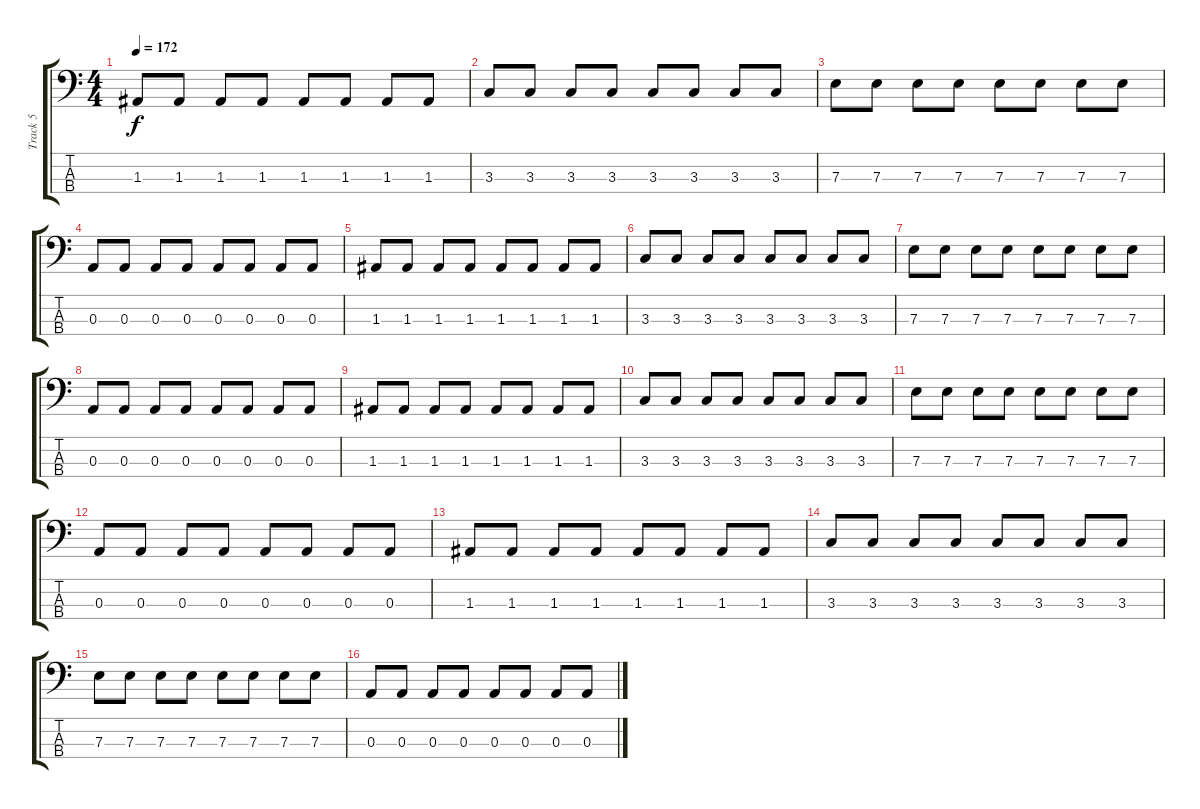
\track ("Track 5" "Track 5") {instrument electricbassfinger}
\staff {score tabs}
\tuning (G2 D2 A1 E1) {hide}
\ts (4 4)
\tempo 172
\clef f4
\ks c
1.3.8{dy f} 1.3.8 1.3.8 1.3.8 1.3.8 1.3.8 1.3.8 1.3.8 |
3.3.8 3.3.8 3.3.8 3.3.8 3.3.8 3.3.8 3.3.8 3.3.8 |
7.3.8 7.3.8 7.3.8 7.3.8 7.3.8 7.3.8 7.3.8 7.3.8 |
0.3.8 0.3.8 0.3.8 0.3.8 0.3.8 0.3.8 0.3.8 0.3.8 |
1.3.8 1.3.8 1.3.8 1.3.8 1.3.8 1.3.8 1.3.8 1.3.8 |
3.3.8 3.3.8 3.3.8 3.3.8 3.3.8 3.3.8 3.3.8 3.3.8 |
7.3.8 7.3.8 7.3.8 7.3.8 7.3.8 7.3.8 7.3.8 7.3.8 |
0.3.8 0.3.8 0.3.8 0.3.8 0.3.8 0.3.8 0.3.8 0.3.8 |
1.3.8 1.3.8 1.3.8 1.3.8 1.3.8 1.3.8 1.3.8 1.3.8 |
3.3.8 3.3.8 3.3.8 3.3.8 3.3.8 3.3.8 3.3.8 3.3.8 |
7.3.8 7.3.8 7.3.8 7.3.8 7.3.8 7.3.8 7.3.8 7.3.8 |
0.3.8 0.3.8 0.3.8 0.3.8 0.3.8 0.3.8 0.3.8 0.3.8 |
1.3.8 1.3.8 1.3.8 1.3.8 1.3.8 1.3.8 1.3.8 1.3.8 |
3.3.8 3.3.8 3.3.8 3.3.8 3.3.8 3.3.8 3.3.8 3.3.8 |
7.3.8 7.3.8 7.3.8 7.3.8 7.3.8 7.3.8 7.3.8 7.3.8 |
0.3.8 0.3.8 0.3.8 0.3.8 0.3.8 0.3.8 0.3.8 0.3.8
